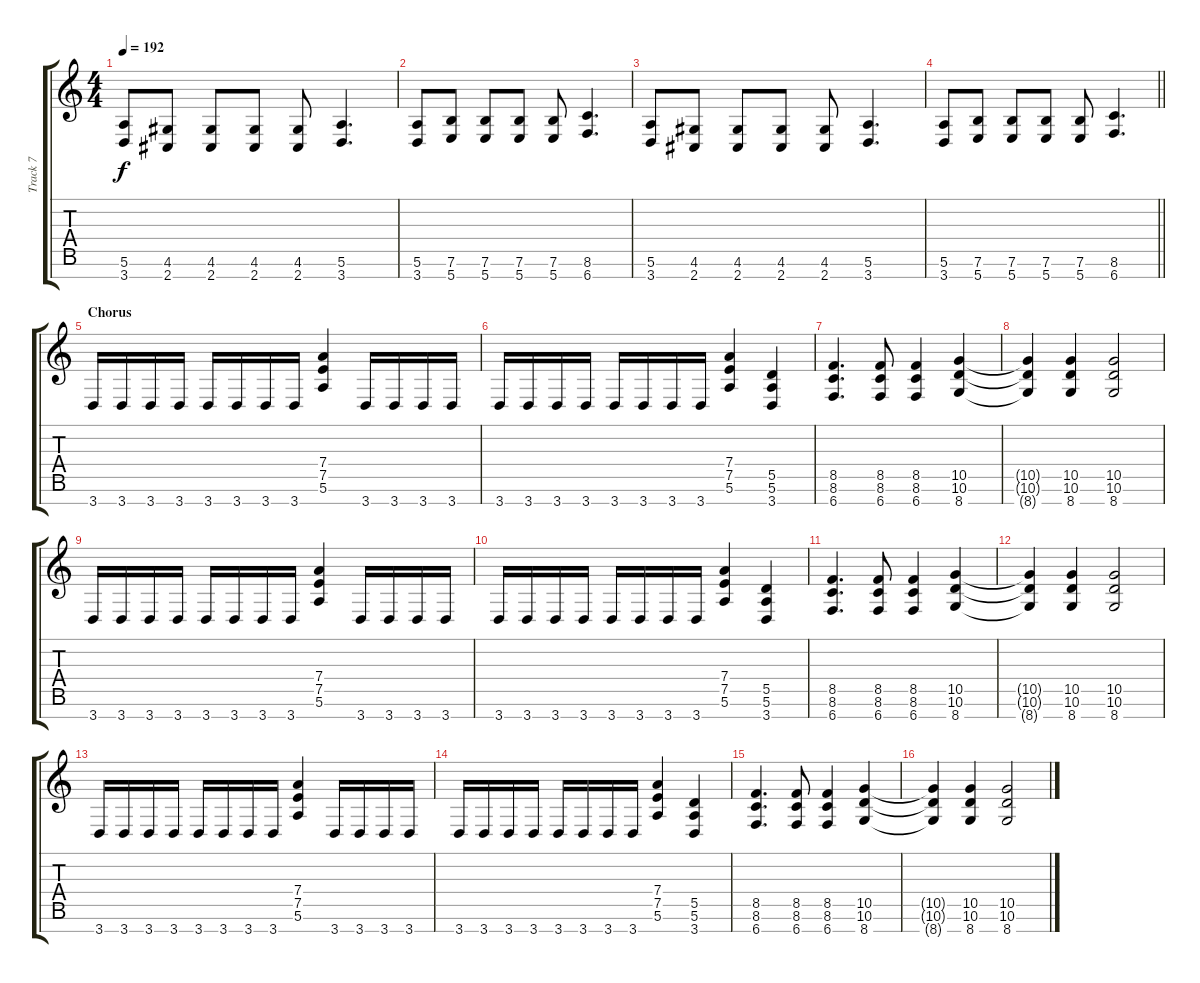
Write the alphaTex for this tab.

\track ("Track 7" "Track 7") {instrument distortionguitar}
\staff {score tabs}
\tuning (E4 B3 G3 D3 A2 E2 B1) {hide}
\ts (4 4)
\tempo 192
\clef g2
\ks c
(5.6 3.7).8{dy f} (4.6 2.7).8 (4.6 2.7).8 (4.6 2.7).8 (4.6 2.7).8 (5.6 3.7).4{d} |
(5.6 3.7).8 (7.6 5.7).8 (7.6 5.7).8 (7.6 5.7).8 (7.6 5.7).8 (8.6 6.7).4{d} |
(5.6 3.7).8 (4.6 2.7).8 (4.6 2.7).8 (4.6 2.7).8 (4.6 2.7).8 (5.6 3.7).4{d} |
\barLineRight lightlight
(5.6 3.7).8 (7.6 5.7).8 (7.6 5.7).8 (7.6 5.7).8 (7.6 5.7).8 (8.6 6.7).4{d} |
\section ("" "Chorus")
3.7.16 3.7.16 3.7.16 3.7.16 3.7.16 3.7.16 3.7.16 3.7.16 (7.4 7.5 5.6).4 3.7.16 3.7.16 3.7.16 3.7.16 |
3.7.16 3.7.16 3.7.16 3.7.16 3.7.16 3.7.16 3.7.16 3.7.16 (7.4 7.5 5.6).4 (5.5 5.6 3.7).4 |
(8.5 8.6 6.7).4{d} (8.5 8.6 6.7).8 (8.5 8.6 6.7).4 (10.5 10.6 8.7).4 |
(10.5{t} 10.6{t} 8.7{t}).4 (10.5 10.6 8.7).4 (10.5 10.6 8.7).2 |
3.7.16 3.7.16 3.7.16 3.7.16 3.7.16 3.7.16 3.7.16 3.7.16 (7.4 7.5 5.6).4 3.7.16 3.7.16 3.7.16 3.7.16 |
3.7.16 3.7.16 3.7.16 3.7.16 3.7.16 3.7.16 3.7.16 3.7.16 (7.4 7.5 5.6).4 (5.5 5.6 3.7).4 |
(8.5 8.6 6.7).4{d} (8.5 8.6 6.7).8 (8.5 8.6 6.7).4 (10.5 10.6 8.7).4 |
(10.5{t} 10.6{t} 8.7{t}).4 (10.5 10.6 8.7).4 (10.5 10.6 8.7).2 |
3.7.16 3.7.16 3.7.16 3.7.16 3.7.16 3.7.16 3.7.16 3.7.16 (7.4 7.5 5.6).4 3.7.16 3.7.16 3.7.16 3.7.16 |
3.7.16 3.7.16 3.7.16 3.7.16 3.7.16 3.7.16 3.7.16 3.7.16 (7.4 7.5 5.6).4 (5.5 5.6 3.7).4 |
(8.5 8.6 6.7).4{d} (8.5 8.6 6.7).8 (8.5 8.6 6.7).4 (10.5 10.6 8.7).4 |
(10.5{t} 10.6{t} 8.7{t}).4 (10.5 10.6 8.7).4 (10.5 10.6 8.7).2
